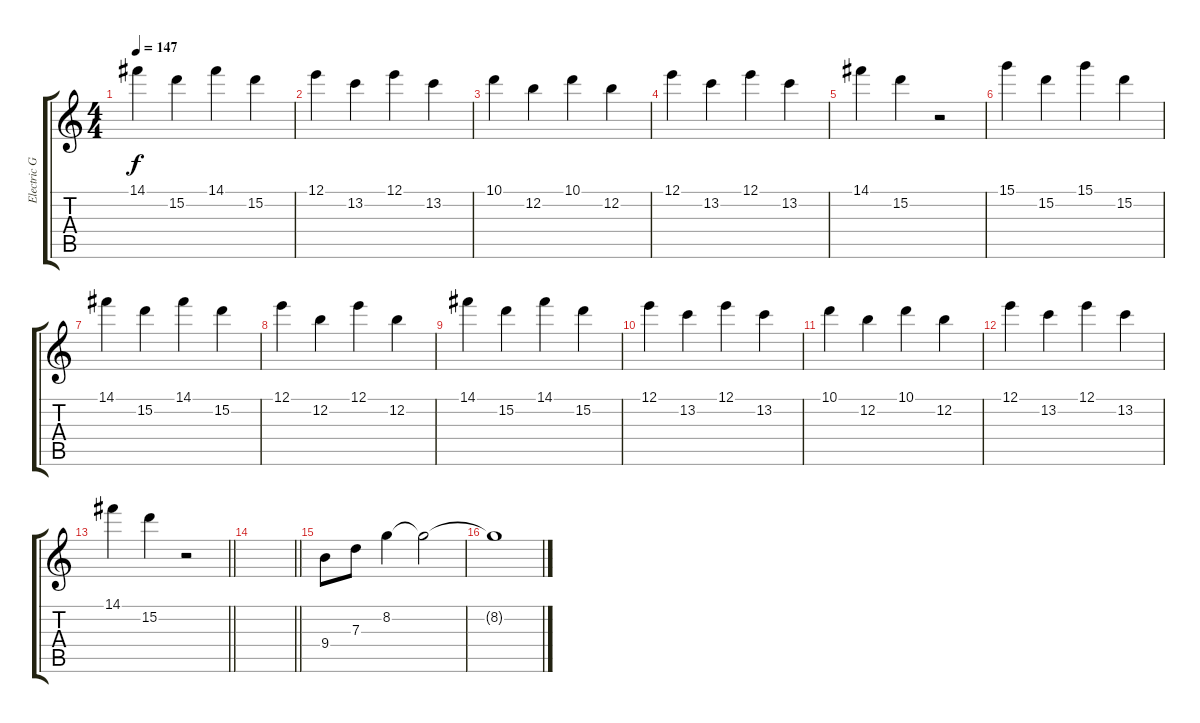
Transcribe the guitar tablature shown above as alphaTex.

\track ("Electric Guitar" "Electric G") {instrument overdrivenguitar}
\staff {score tabs}
\tuning (E4 B3 G3 D3 A2 E2) {hide}
\ts (4 4)
\tempo 147
\clef g2
\ks c
14.1.4{dy f} 15.2.4 14.1.4 15.2.4 |
12.1.4 13.2.4 12.1.4 13.2.4 |
10.1.4 12.2.4 10.1.4 12.2.4 |
12.1.4 13.2.4 12.1.4 13.2.4 |
14.1.4 15.2.4 r.2 |
15.1.4 15.2.4 15.1.4 15.2.4 |
14.1.4 15.2.4 14.1.4 15.2.4 |
12.1.4 12.2.4 12.1.4 12.2.4 |
14.1.4 15.2.4 14.1.4 15.2.4 |
12.1.4 13.2.4 12.1.4 13.2.4 |
10.1.4 12.2.4 10.1.4 12.2.4 |
12.1.4 13.2.4 12.1.4 13.2.4 |
\barLineRight lightlight
14.1.4 15.2.4 r.2 |
\barLineRight lightlight
|
9.4.8 7.3.8 8.2.4 8.2{t}.2 |
8.2{t}.1
